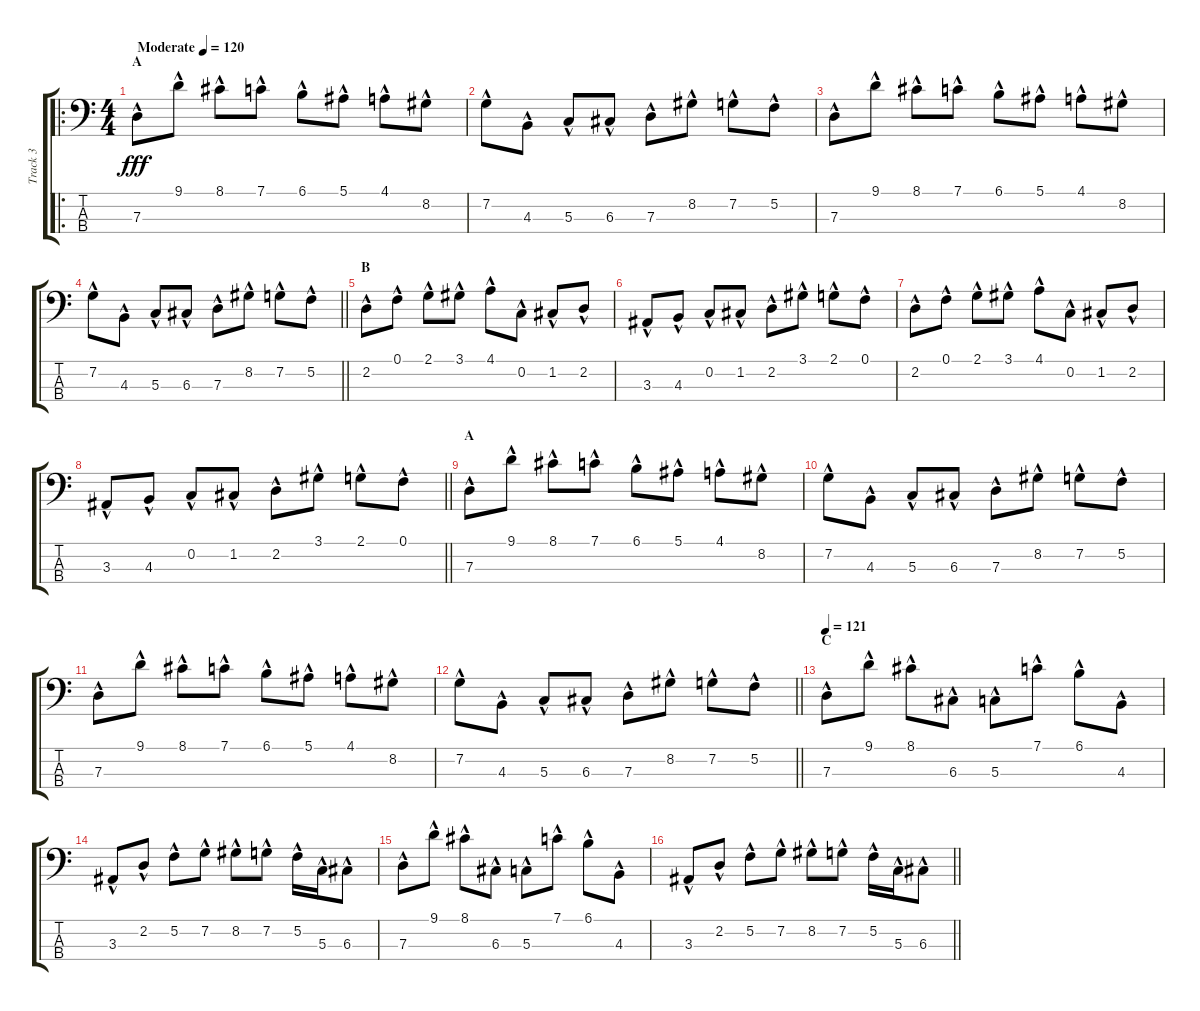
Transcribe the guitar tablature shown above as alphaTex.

\track ("Track 3" "Track 3") {instrument electricbassfinger}
\staff {score tabs}
\tuning (F2 C2 G1 D1) {hide}
\ro
\ts (4 4)
\section ("" "A")
\tempo (120 "Moderate")
\clef f4
\ks c
7.3{hac}.8{dy fff volume 16 instrument electricbassfinger} 9.1{hac}.8 8.1{hac}.8 7.1{hac}.8 6.1{hac}.8 5.1{hac}.8 4.1{hac}.8 8.2{hac}.8 |
7.2{hac}.8 4.3{hac}.8 5.3{hac}.8 6.3{hac}.8 7.3{hac}.8 8.2{hac}.8 7.2{hac}.8 5.2{hac}.8 |
7.3{hac}.8 9.1{hac}.8 8.1{hac}.8 7.1{hac}.8 6.1{hac}.8 5.1{hac}.8 4.1{hac}.8 8.2{hac}.8 |
\barLineRight lightlight
7.2{hac}.8 4.3{hac}.8 5.3{hac}.8 6.3{hac}.8 7.3{hac}.8 8.2{hac}.8 7.2{hac}.8 5.2{hac}.8 |
\section ("" "B")
2.2{hac}.8 0.1{hac}.8 2.1{hac}.8 3.1{hac}.8 4.1{hac}.8 0.2{hac}.8 1.2{hac}.8 2.2{hac}.8 |
3.3{hac}.8 4.3{hac}.8 0.2{hac}.8 1.2{hac}.8 2.2{hac}.8 3.1{hac}.8 2.1{hac}.8 0.1{hac}.8 |
2.2{hac}.8 0.1{hac}.8 2.1{hac}.8 3.1{hac}.8 4.1{hac}.8 0.2{hac}.8 1.2{hac}.8 2.2{hac}.8 |
\barLineRight lightlight
3.3{hac}.8 4.3{hac}.8 0.2{hac}.8 1.2{hac}.8 2.2{hac}.8 3.1{hac}.8 2.1{hac}.8 0.1{hac}.8 |
\section ("" "A")
7.3{hac}.8 9.1{hac}.8 8.1{hac}.8 7.1{hac}.8 6.1{hac}.8 5.1{hac}.8 4.1{hac}.8 8.2{hac}.8 |
7.2{hac}.8 4.3{hac}.8 5.3{hac}.8 6.3{hac}.8 7.3{hac}.8 8.2{hac}.8 7.2{hac}.8 5.2{hac}.8 |
7.3{hac}.8 9.1{hac}.8 8.1{hac}.8 7.1{hac}.8 6.1{hac}.8 5.1{hac}.8 4.1{hac}.8 8.2{hac}.8 |
\barLineRight lightlight
7.2{hac}.8 4.3{hac}.8 5.3{hac}.8 6.3{hac}.8 7.3{hac}.8 8.2{hac}.8 7.2{hac}.8 5.2{hac}.8 |
\section ("" "C")
\tempo 121
7.3{hac}.8 9.1{hac}.8 8.1{hac}.8 6.3{hac}.8 5.3{hac}.8 7.1{hac}.8 6.1{hac}.8 4.3{hac}.8 |
3.3{hac}.8 2.2{hac}.8 5.2{hac}.8 7.2{hac}.8 8.2{hac}.8 7.2{hac}.8 5.2{hac}.16 5.3{hac}.16 6.3{hac}.8 |
7.3{hac}.8 9.1{hac}.8 8.1{hac}.8 6.3{hac}.8 5.3{hac}.8 7.1{hac}.8 6.1{hac}.8 4.3{hac}.8 |
\barLineRight lightlight
3.3{hac}.8 2.2{hac}.8 5.2{hac}.8 7.2{hac}.8 8.2{hac}.8 7.2{hac}.8 5.2{hac}.16 5.3{hac}.16 6.3{hac}.8
